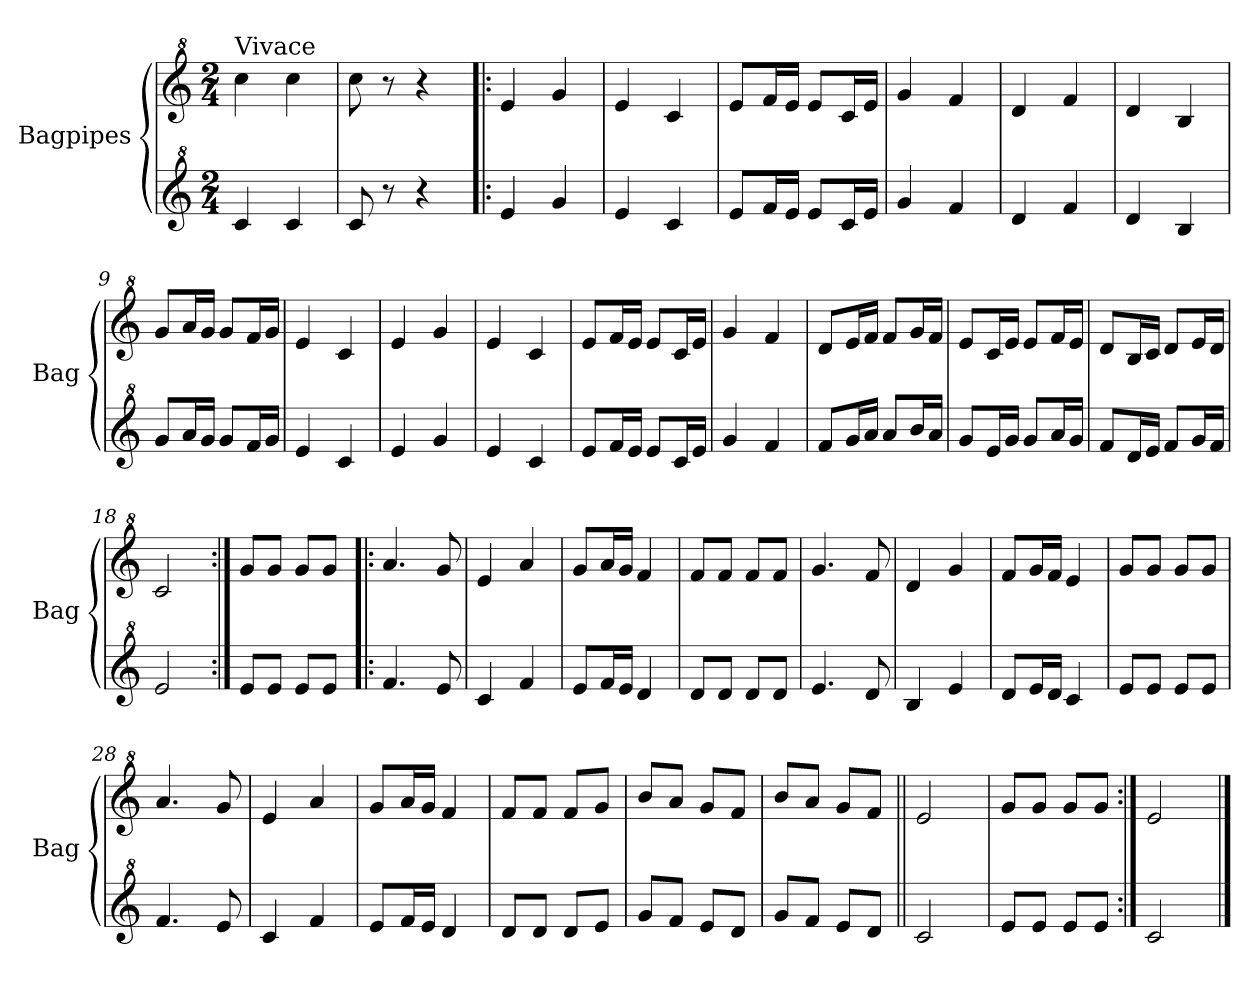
**kern	**kern
*part2	*part1
*staff2	*staff1
*I"Bagpipes	*I"Bagpipes
*I'Bag	*I'Bag
*clefG^2	*clefG^2
*k[]	*k[]
*C:	*C:
*M2/4	*M2/4
=1	=1
!	!LO:TX:a:t=Vivace
4cc/	4ccc\
4cc/	4ccc\
=2	=2
8cc/	8ccc\
8r	8r
4r	4r
=3!|:	=3!|:
4ee/	4ee/
4gg/	4gg/
=4	=4
4ee/	4ee/
4cc/	4cc/
=5	=5
8ee/L	8ee/L
16ff/L	16ff/L
16ee/JJ	16ee/JJ
8ee/L	8ee/L
16cc/L	16cc/L
16ee/JJ	16ee/JJ
=6	=6
4gg/	4gg/
4ff/	4ff/
=7	=7
4dd/	4dd/
4ff/	4ff/
=8	=8
4dd/	4dd/
4b/	4b/
=9	=9
8gg/L	8gg/L
16aa/L	16aa/L
16gg/JJ	16gg/JJ
8gg/L	8gg/L
16ff/L	16ff/L
16gg/JJ	16gg/JJ
=10	=10
4ee/	4ee/
4cc/	4cc/
=11	=11
4ee/	4ee/
4gg/	4gg/
=12	=12
4ee/	4ee/
4cc/	4cc/
!!LO:LB:g=z
=13	=13
8ee/L	8ee/L
16ff/L	16ff/L
16ee/JJ	16ee/JJ
8ee/L	8ee/L
16cc/L	16cc/L
16ee/JJ	16ee/JJ
=14	=14
4gg/	4gg/
4ff/	4ff/
=15	=15
8ff/L	8dd/L
16gg/L	16ee/L
16aa/JJ	16ff/JJ
8aa/L	8ff/L
16bb/L	16gg/L
16aa/JJ	16ff/JJ
=16	=16
8gg/L	8ee/L
16ee/L	16cc/L
16gg/JJ	16ee/JJ
8gg/L	8ee/L
16aa/L	16ff/L
16gg/JJ	16ee/JJ
=17	=17
8ff/L	8dd/L
16dd/L	16b/L
16ee/JJ	16cc/JJ
8ff/L	8dd/L
16gg/L	16ee/L
16ff/JJ	16dd/JJ
=18	=18
2ee/	2cc/
=19:|!	=19:|!
8ee/L	8gg/L
8ee/J	8gg/J
8ee/L	8gg/L
8ee/J	8gg/J
=20!|:	=20!|:
4.ff/	4.aa/
8ee/	8gg/
=21	=21
4cc/	4ee/
4ff/	4aa/
=22	=22
8ee/L	8gg/L
16ff/L	16aa/L
16ee/JJ	16gg/JJ
4dd/	4ff/
!!LO:LB:g=z
=23	=23
8dd/L	8ff/L
8dd/J	8ff/J
8dd/L	8ff/L
8dd/J	8ff/J
=24	=24
4.ee/	4.gg/
8dd/	8ff/
=25	=25
4b/	4dd/
4ee/	4gg/
=26	=26
8dd/L	8ff/L
16ee/L	16gg/L
16dd/JJ	16ff/JJ
4cc/	4ee/
=27	=27
8ee/L	8gg/L
8ee/J	8gg/J
8ee/L	8gg/L
8ee/J	8gg/J
=28	=28
4.ff/	4.aa/
8ee/	8gg/
=29	=29
4cc/	4ee/
4ff/	4aa/
=30	=30
8ee/L	8gg/L
16ff/L	16aa/L
16ee/JJ	16gg/JJ
4dd/	4ff/
=31	=31
8dd/L	8ff/L
8dd/J	8ff/J
8dd/L	8ff/L
8ee/J	8gg/J
=32	=32
8gg/L	8bb/L
8ff/J	8aa/J
8ee/L	8gg/L
8dd/J	8ff/J
=33	=33
8gg/L	8bb/L
8ff/J	8aa/J
8ee/L	8gg/L
8dd/J	8ff/J
=34||	=34||
2cc/	2ee/
!!LO:LB:g=z
=35	=35
8ee/L	8gg/L
8ee/J	8gg/J
8ee/L	8gg/L
8ee/J	8gg/J
=36:|!	=36:|!
2cc/	2ee/
==	==
*-	*-
